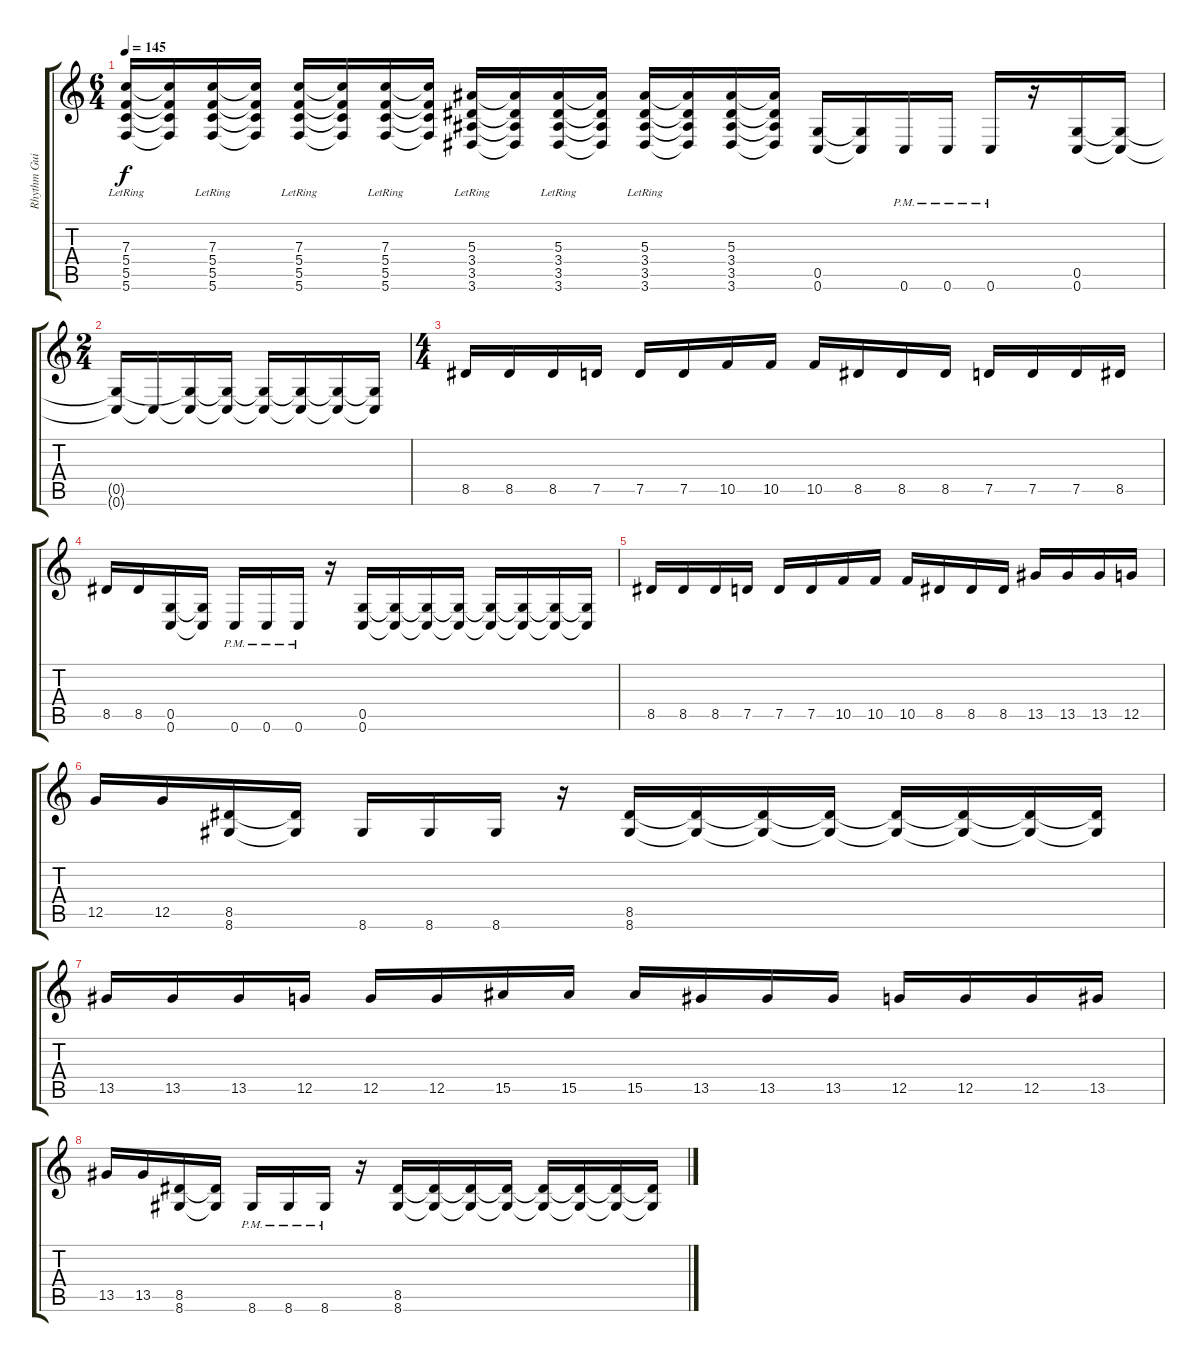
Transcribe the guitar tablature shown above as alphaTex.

\track ("Rhythm Guitar 1" "Rhythm Gui") {instrument distortionguitar}
\staff {score tabs}
\tuning (D4 A3 F3 C3 G2 C2) {hide}
\ts (6 4)
\tempo 145
\clef g2
\ks c
(7.3{lr} 5.4{lr} 5.5{lr} 5.6{lr}).16{dy f} (7.3{t} 5.4{t} 5.5{t} 5.6{t}).16 (7.3{lr} 5.4{lr} 5.5{lr} 5.6{lr}).16 (7.3{t} 5.4{t} 5.5{t} 5.6{t}).16 (7.3{lr} 5.4{lr} 5.5{lr} 5.6{lr}).16 (7.3{t} 5.4{t} 5.5{t} 5.6{t}).16 (7.3{lr} 5.4{lr} 5.5{lr} 5.6{lr}).16 (7.3{t} 5.4{t} 5.5{t} 5.6{t}).16 (5.3{lr} 3.4{lr} 3.5{lr} 3.6{lr}).16 (5.3{t} 3.4{t} 3.5{t} 3.6{t}).16 (5.3{lr} 3.4{lr} 3.5{lr} 3.6{lr}).16 (5.3{t} 3.4{t} 3.5{t} 3.6{t}).16 (5.3{lr} 3.4{lr} 3.5{lr} 3.6{lr}).16 (5.3{t} 3.4{t} 3.5{t} 3.6{t}).16 (5.3 3.4 3.5 3.6).16 (5.3{t} 3.4{t} 3.5{t} 3.6{t}).16 (0.5 0.6).16 (0.5{t} 0.6{t}).16 0.6{pm}.16 0.6{pm}.16 0.6{pm}.16 r.16 (0.5 0.6).16 (0.5{t} 0.6{t}).16 |
\ts (2 4)
(0.5{t} 0.6{t}).16 0.6{t}.16 (0.5{t} 0.6{t}).16 (0.5{t} 0.6{t}).16 (0.5{t} 0.6{t}).16 (0.5{t} 0.6{t}).16 (0.5{t} 0.6{t}).16 (0.5{t} 0.6{t}).16 |
\ts (4 4)
8.5.16 8.5.16 8.5.16 7.5.16 7.5.16 7.5.16 10.5.16 10.5.16 10.5.16 8.5.16 8.5.16 8.5.16 7.5.16 7.5.16 7.5.16 8.5.16 |
8.5.16 8.5.16 (0.5 0.6).16 (0.5{t} 0.6{t}).16 0.6{pm}.16 0.6{pm}.16 0.6{pm}.16 r.16 (0.5 0.6).16 (0.5{t} 0.6{t}).16 (0.5{t} 0.6{t}).16 (0.5{t} 0.6{t}).16 (0.5{t} 0.6{t}).16 (0.5{t} 0.6{t}).16 (0.5{t} 0.6{t}).16 (0.5{t} 0.6{t}).16 |
8.5.16 8.5.16 8.5.16 7.5.16 7.5.16 7.5.16 10.5.16 10.5.16 10.5.16 8.5.16 8.5.16 8.5.16 13.5.16 13.5.16 13.5.16 12.5.16 |
12.5.16 12.5.16 (8.5 8.6).16 (8.5{t} 8.6{t}).16 8.6.16 8.6.16 8.6.16 r.16 (8.5 8.6).16 (8.5{t} 8.6{t}).16 (8.5{t} 8.6{t}).16 (8.5{t} 8.6{t}).16 (8.5{t} 8.6{t}).16 (8.5{t} 8.6{t}).16 (8.5{t} 8.6{t}).16 (8.5{t} 8.6{t}).16 |
13.5.16 13.5.16 13.5.16 12.5.16 12.5.16 12.5.16 15.5.16 15.5.16 15.5.16 13.5.16 13.5.16 13.5.16 12.5.16 12.5.16 12.5.16 13.5.16 |
13.5.16 13.5.16 (8.5 8.6).16 (8.5{t} 8.6{t}).16 8.6{pm}.16 8.6{pm}.16 8.6{pm}.16 r.16 (8.5 8.6).16 (8.5{t} 8.6{t}).16 (8.5{t} 8.6{t}).16 (8.5{t} 8.6{t}).16 (8.5{t} 8.6{t}).16 (8.5{t} 8.6{t}).16 (8.5{t} 8.6{t}).16 (8.5{t} 8.6{t}).16
